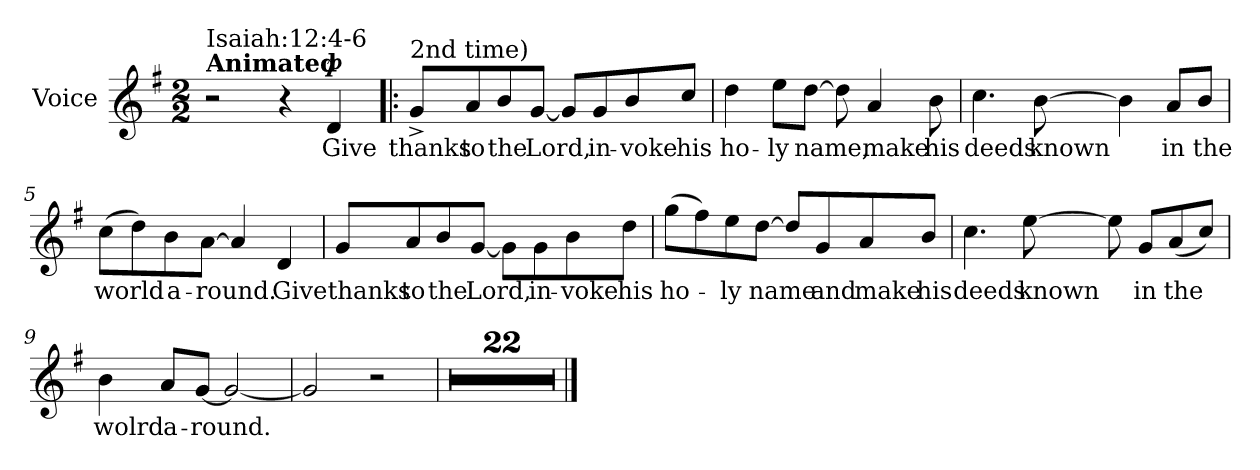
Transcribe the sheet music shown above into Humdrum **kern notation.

**kern	**text	**dynam
*part1	*part1	*part1
*staff1	*staff1	*staff1
*I"Voice	*	*
*I'Vo.	*	*
*clefG2	*	*
*k[f#]	*	*
*M2/2	*	*
*MM132	*	*
=1	=1	=1
!LO:TX:a:B:t=Animated	!	!
!LO:TX:a:t=Isaiah&colon;12&colon;4-6	!	!
2r	.	.
4r	.	.
!	!LO:LY:b	!LO:DY:a
4d/	Give	p
=2!|:	=2!|:	=2!|:
!LO:TX:a:t=2nd time)	!	!
!	!LO:LY:b	!LO:DY:a
!	!	!LO:DY:n=1:a
8g^/L	thanks	other-dynamics mf
!	!LO:LY:b	!
8a/	to	.
!	!LO:LY:b	!
8b/	the	.
!	!LO:LY:b	!
[8g/J	Lord,	.
8g/L]	.	.
!	!LO:LY:b	!
8g/	in-	.
!	!LO:LY:b	!
8b/	-voke	.
!	!LO:LY:b	!
8cc/J	his	.
=3	=3	=3
!	!LO:LY:b	!
4dd\	ho-	.
!	!LO:LY:b	!
8ee\L	-ly	.
!	!LO:LY:b	!
[8dd\J	name,	.
8dd\]	.	.
!	!LO:LY:b	!
4a/	make	.
!	!LO:LY:b	!
8b\	his	.
=4	=4	=4
!	!LO:LY:b	!
4.cc\	deeds	.
!	!LO:LY:b	!
[8b\	known	.
4b\]	.	.
!	!LO:LY:b	!
8a/L	in	.
!	!LO:LY:b	!
8b/J	the	.
!!LO:LB:g=z
=5	=5	=5
!	!LO:LY:b	!
(>8cc\L	world	.
8dd\)	.	.
!	!LO:LY:b	!
8b\	a-	.
!	!LO:LY:b	!
[8a\J	-round.	.
4a/]	.	.
!	!LO:LY:b	!
4d/	Give	.
=6	=6	=6
!	!LO:LY:b	!
8g/L	thanks	.
!	!LO:LY:b	!
8a/	to	.
!	!LO:LY:b	!
8b/	the	.
!	!LO:LY:b	!
[8g/J	Lord,	.
8g\L]	.	.
!	!LO:LY:b	!
8g\	in-	.
!	!LO:LY:b	!
8b\	-voke	.
!	!LO:LY:b	!
8dd\J	his	.
=7	=7	=7
!	!LO:LY:b	!
(>8gg\L	ho-	.
8ff#\)	.	.
!	!LO:LY:b	!
8ee\	-ly	.
!	!LO:LY:b	!
[8dd\J	name	.
8dd/L]	.	.
!	!LO:LY:b	!
8g/	and	.
!	!LO:LY:b	!
8a/	make	.
!	!LO:LY:b	!
8b/J	his	.
=8	=8	=8
!	!LO:LY:b	!
4.cc\	deeds	.
!	!LO:LY:b	!
[8ee\	known	.
8ee\]	.	.
!	!LO:LY:b	!
8g/L	in	.
!	!LO:LY:b	!
(<8a/	the	.
8cc/J)	.	.
!!LO:LB:g=z
=9	=9	=9
!	!LO:LY:b	!
4b\	wolrd	.
!	!LO:LY:b	!
8a/L	a-	.
!	!LO:LY:b	!
[8g/J	-round.	.
2g/_	.	.
=10	=10	=10
2g/]	.	.
2r	.	.
=11	=11	=11
1r	.	.
=12	=12	=12
1r	.	.
=13	=13	=13
1r	.	.
=14	=14	=14
1r	.	.
=15	=15	=15
1r	.	.
=16	=16	=16
1r	.	.
=17	=17	=17
1r	.	.
=18	=18	=18
1r	.	.
!!LO:LB:g=z
=19	=19	=19
1r	.	.
=20	=20	=20
1r	.	.
=21	=21	=21
1r	.	.
=22	=22	=22
1r	.	.
=23	=23	=23
1r	.	.
=24	=24	=24
1r	.	.
=25	=25	=25
1r	.	.
=26	=26	=26
1r	.	.
=27	=27	=27
1r	.	.
=28	=28	=28
1r	.	.
=29	=29	=29
1r	.	.
=30	=30	=30
1r	.	.
!!LO:LB:g=z
=31	=31	=31
1r	.	.
=32	=32	=32
1r	.	.
==	==	==
*-	*-	*-
